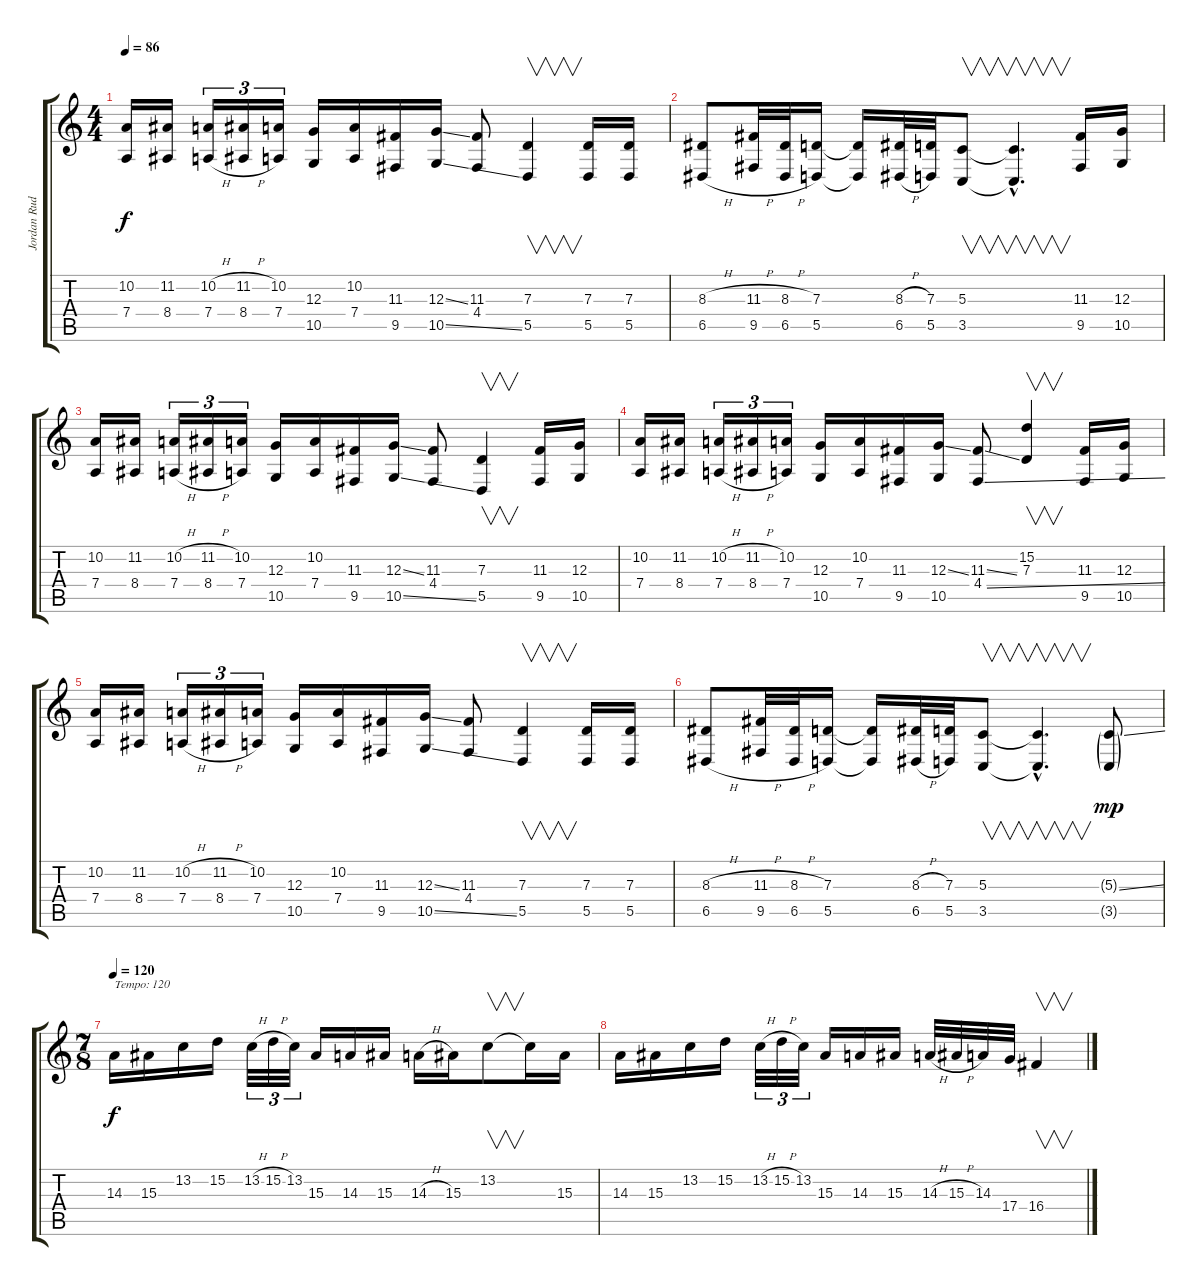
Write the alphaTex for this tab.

\track ("Jordan Rudess - Keyboard" "Jordan Rud") {instrument stringensemble1}
\staff {score tabs}
\tuning (E4 B3 G3 D3 A2 E2) {hide}
\ts (4 4)
\tempo 86
\clef g2
\ks c
(10.2 7.4).16{dy f} (11.2 8.4).16 (10.2{h} 7.4{h}).16{tu (3 2)} (11.2{h} 8.4{h}).16{tu (3 2)} (10.2 7.4).16{tu (3 2)} (12.3 10.5).16 (10.2 7.4).16 (11.3 9.5).16 (12.3{ss} 10.5{ss}).16 (11.3 4.4).8 (7.3 5.5).4{v} (7.3 5.5).16 (7.3 5.5).16 |
(8.3{h} 6.5{h}).8 (11.3{h} 9.5{h}).32 (8.3{h} 6.5{h}).32 (7.3 5.5).16 (7.3{t} 5.5{t}).16 (8.3{h} 6.5{h}).32 (7.3 5.5).32 (5.3 3.5).8{v} (5.3{hac t} 3.5{hac t}).4{v d} (11.3 9.5).16 (12.3 10.5).16 |
(10.2 7.4).16 (11.2 8.4).16 (10.2{h} 7.4{h}).16{tu (3 2)} (11.2{h} 8.4{h}).16{tu (3 2)} (10.2 7.4).16{tu (3 2)} (12.3 10.5).16 (10.2 7.4).16 (11.3 9.5).16 (12.3{ss} 10.5{ss}).16 (11.3 4.4).8 (7.3 5.5).4{v} (11.3 9.5).16 (12.3 10.5).16 |
(10.2 7.4).16 (11.2 8.4).16 (10.2{h} 7.4{h}).16{tu (3 2)} (11.2{h} 8.4{h}).16{tu (3 2)} (10.2 7.4).16{tu (3 2)} (12.3 10.5).16 (10.2 7.4).16 (11.3 9.5).16 (12.3{ss} 10.5).16 (11.3{ss} 4.4{ss}).8 (15.2 7.3).4{v} (11.3 9.5).16 (12.3 10.5).16 |
(10.2 7.4).16 (11.2 8.4).16 (10.2{h} 7.4{h}).16{tu (3 2)} (11.2{h} 8.4{h}).16{tu (3 2)} (10.2 7.4).16{tu (3 2)} (12.3 10.5).16 (10.2 7.4).16 (11.3 9.5).16 (12.3{ss} 10.5{ss}).16 (11.3 4.4).8 (7.3 5.5).4{v} (7.3 5.5).16 (7.3 5.5).16 |
(8.3{h} 6.5{h}).8 (11.3{h} 9.5{h}).32 (8.3{h} 6.5{h}).32 (7.3 5.5).16 (7.3{t} 5.5{t}).16 (8.3{h} 6.5{h}).32 (7.3 5.5).32 (5.3 3.5).8{v} (5.3{hac t} 3.5{hac t}).4{v d} (5.3{ss g} 3.5{g}).8{dy mp} |
\ts (7 8)
\tempo 120
14.3.16{txt "Tempo: 120" dy f} 15.3.16 13.2.16 15.2.16 13.2{h}.32{tu (3 2)} 15.2{h}.32{tu (3 2)} 13.2.32{tu (3 2)} 15.3.16 14.3.16 15.3.16 14.3{h}.16 15.3.16 13.2.8{v} 13.2{t}.16 15.3.16 |
14.3.16 15.3.16 13.2.16 15.2.16 13.2{h}.32{tu (3 2)} 15.2{h}.32{tu (3 2)} 13.2.32{tu (3 2)} 15.3.16 14.3.16 15.3.16 14.3{h}.32 15.3{h}.32 14.3.32 17.4.32 16.4.4{v}
